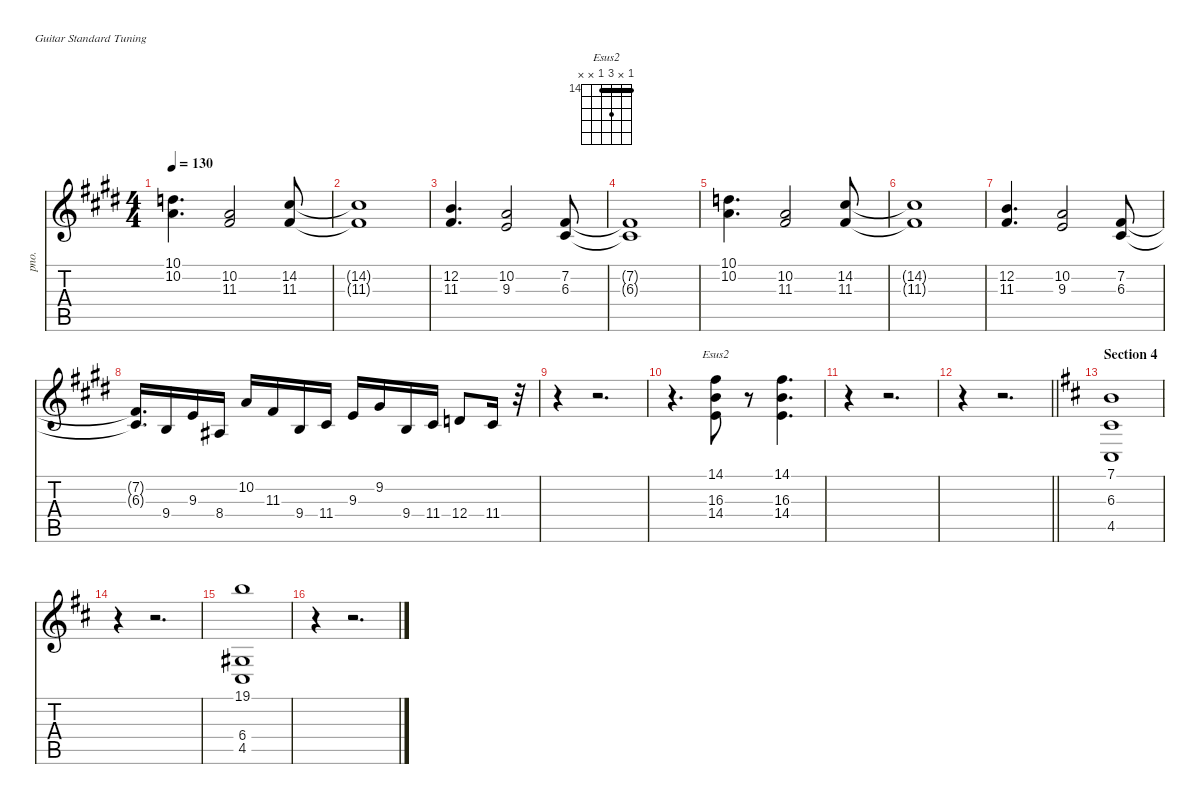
\defaultSystemsLayout 4
\hideDynamics
\bracketExtendMode nobrackets
\otherSystemsTrackNameOrientation horizontal
\track ("Piano" "pno.") {instrument brightacousticpiano}
\staff {score tabs}
\tuning (E4 B3 G3 D3 A2 E2)
\chord ("Esus2" 14 x 16 14 x x) {firstfret 14 barre 14}
\ts (4 4)
\tempo 130
\clef g2
\ks e
(10.1{acc forcenatural} 10.2{acc forcenatural}).4{d dy f} (10.2{acc forcenatural} 11.3{acc #}).2 (14.2{acc #} 11.3{acc #}).8 |
(14.2{t acc #} 11.3{t acc #}).1 |
(12.2{acc forcenatural} 11.3{acc #}).4{d} (10.2{acc forcenatural} 9.3{acc forcenatural}).2 (7.2{acc #} 6.3{acc #}).8 |
(7.2{t acc #} 6.3{t acc #}).1 |
(10.1{acc forcenatural} 10.2{acc forcenatural}).4{d} (10.2{acc forcenatural} 11.3{acc #}).2 (14.2{acc #} 11.3{acc #}).8 |
(14.2{t acc #} 11.3{t acc #}).1 |
(12.2{acc forcenatural} 11.3{acc #}).4{d} (10.2{acc forcenatural} 9.3{acc forcenatural}).2 (7.2{acc #} 6.3{acc #}).8 |
(7.2{t acc #} 6.3{t acc #}).16{d} 9.4{acc forcenatural}.16 9.3{acc forcenatural}.16 8.4{acc #}.16 10.2{acc forcenatural}.16 11.3{acc #}.16 9.4{acc forcenatural}.16 11.4{acc #}.16 9.3{acc forcenatural}.16 9.2{acc #}.16 9.4{acc forcenatural}.16 11.4{acc #}.16 12.4{acc forcenatural}.8 11.4{acc #}.16 r.32 |
r.4 r.2{d} |
r.4{d} (14.1{acc #} 16.3{acc forcenatural} 14.4{acc forcenatural}).8{ch "Esus2"} r.8 (14.1{acc #} 16.3{acc forcenatural} 14.4{acc forcenatural}).4{d} |
r.4 r.2{d} |
\barLineRight lightlight
r.4 r.2{d} |
\section ("" "Section 4")
\ks d
(7.1{acc forcenatural} 6.3{acc #} 4.5{acc #}).1 |
r.4 r.2{d} |
(19.1{acc forcenatural} 6.4{acc #} 4.5{acc #}).1 |
r.4 r.2{d}
